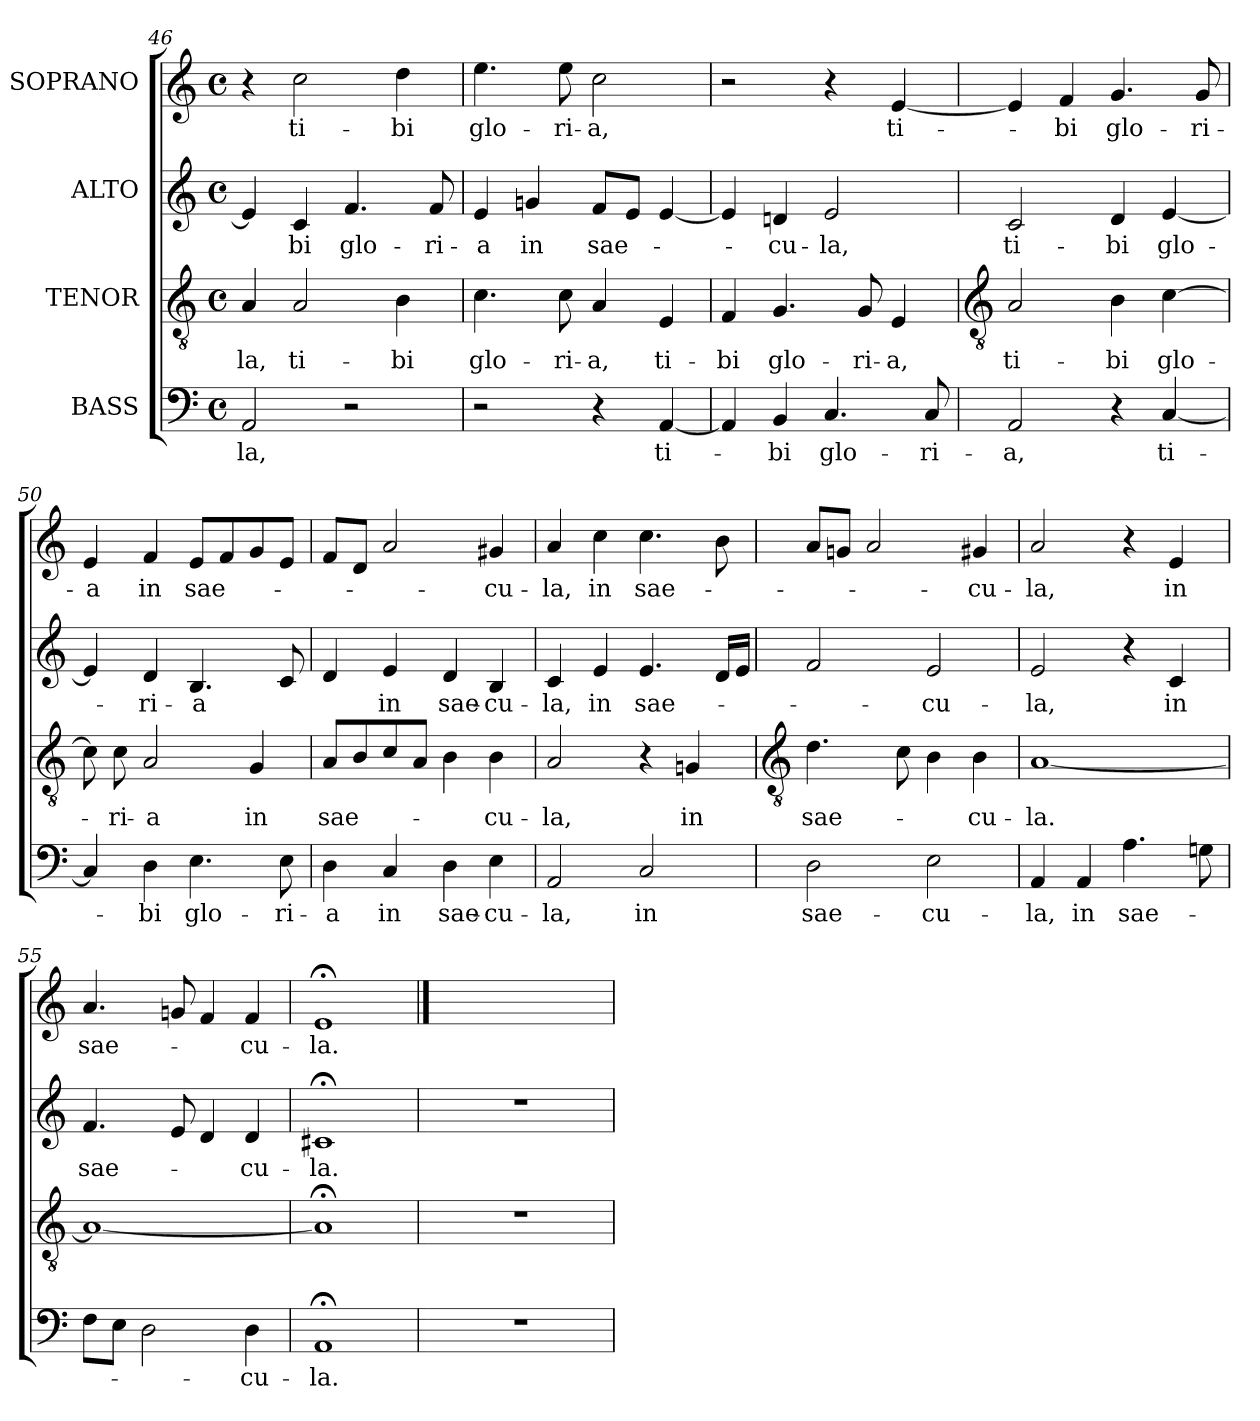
**kern	**text	**kern	**text	**kern	**text	**kern	**text
*part4	*part4	*part3	*part3	*part2	*part2	*part1	*part1
*staff4	*staff4	*staff3	*staff3	*staff2	*staff2	*staff1	*staff1
*I"BASS	*	*I"TENOR	*	*I"ALTO	*	*I"SOPRANO	*
*clefF4	*	*clefGv2	*	*clefG2	*	*clefG2	*
*k[]	*	*k[]	*	*k[]	*	*k[]	*
*C:	*	*C:	*	*C:	*	*C:	*
*M4/4	*	*M4/4	*	*M4/4	*	*M4/4	*
*met(c)	*	*met(c)	*	*met(c)	*	*met(c)	*
=46	=46	=46	=46	=46	=46	=46	=46
!	!LO:LY:b	!	!LO:LY:b	!	!	!	!
2AA/	-la,	4A/	-la,	4e/]	.	4r	.
!	!	!	!LO:LY:b	!	!LO:LY:b	!	!LO:LY:b
.	.	2A/	ti-	4c/	-bi	2cc\	ti-
!	!	!	!	!	!LO:LY:b	!	!
2r	.	.	.	4.f/	glo-	.	.
!	!	!	!LO:LY:b	!	!	!	!LO:LY:b
.	.	4B\	-bi	.	.	4dd\	-bi
!	!	!	!	!	!LO:LY:b	!	!
.	.	.	.	8f/	-ri-	.	.
=47	=47	=47	=47	=47	=47	=47	=47
!	!	!	!LO:LY:b	!	!LO:LY:b	!	!LO:LY:b
2r	.	4.c\	glo-	4e/	-a	4.ee\	glo-
!	!	!	!	!	!LO:LY:b	!	!
.	.	.	.	4gn/	in	.	.
!	!	!	!LO:LY:b	!	!	!	!LO:LY:b
.	.	8c\	-ri-	.	.	8ee\	-ri-
!	!	!	!LO:LY:b	!	!LO:LY:b	!	!LO:LY:b
4r	.	4A/	-a,	8f/L	sae-	2cc\	-a,
.	.	.	.	8e/J	.	.	.
!	!LO:LY:b	!	!LO:LY:b	!	!	!	!
[4AA/	ti-	4E/	ti-	[4e/	.	.	.
=48	=48	=48	=48	=48	=48	=48	=48
!	!	!	!LO:LY:b	!	!	!	!
4AA/]	.	4F/	-bi	4e/]	.	2r	.
!	!LO:LY:b	!	!LO:LY:b	!	!LO:LY:b	!	!
4BB/	-bi	4.G/	glo-	4dn/	-cu-	.	.
!	!LO:LY:b	!	!	!	!LO:LY:b	!	!
4.C/	glo-	.	.	2e/	-la,	4r	.
!	!	!	!LO:LY:b	!	!	!	!
.	.	8G/	-ri-	.	.	.	.
!	!	!	!LO:LY:b	!	!	!	!LO:LY:b
.	.	4E/	-a,	.	.	[4e/	ti-
!	!LO:LY:b	!	!	!	!	!	!
8C/	-ri-	.	.	.	.	.	.
!!LO:LB:g=z
=49	=49	=49	=49	=49	=49	=49	=49
*	*	*clefGv2	*	*	*	*	*
!	!LO:LY:b	!	!LO:LY:b	!	!LO:LY:b	!	!
2AA/	-a,	2A/	ti-	2c/	ti-	4e/]	.
!	!	!	!	!	!	!	!LO:LY:b
.	.	.	.	.	.	4f/	-bi
!	!	!	!LO:LY:b	!	!LO:LY:b	!	!LO:LY:b
4r	.	4B\	-bi	4d/	-bi	4.g/	glo-
!	!LO:LY:b	!	!LO:LY:b	!	!LO:LY:b	!	!
[4C/	ti-	[4c\	glo-	[4e/	glo-	.	.
!	!	!	!	!	!	!	!LO:LY:b
.	.	.	.	.	.	8g/	-ri-
=50	=50	=50	=50	=50	=50	=50	=50
!	!	!	!	!	!	!	!LO:LY:b
4C/]	.	8c\]	.	4e/]	.	4e/	-a
!	!	!	!LO:LY:b	!	!	!	!
.	.	8c\	-ri-	.	.	.	.
!	!LO:LY:b	!	!LO:LY:b	!	!LO:LY:b	!	!LO:LY:b
4D\	-bi	2A/	-a	4d/	-ri-	4f/	in
!	!LO:LY:b	!	!	!	!LO:LY:b	!	!LO:LY:b
4.E\	glo-	.	.	4.B/	-a	8e/L	sae-
.	.	.	.	.	.	8f/	.
!	!	!	!LO:LY:b	!	!	!	!
.	.	4G/	in	.	.	8g/	.
!	!LO:LY:b	!	!	!	!	!	!
8E\	-ri-	.	.	8c/	.	8e/J	.
=51	=51	=51	=51	=51	=51	=51	=51
!	!LO:LY:b	!	!LO:LY:b	!	!	!	!
4D\	-a	8A/L	sae-	4d/	.	8f/L	.
.	.	8B/	.	.	.	8d/J	.
!	!LO:LY:b	!	!	!	!LO:LY:b	!	!
4C/	in	8c/	.	4e/	in	2a/	.
.	.	8A/J	.	.	.	.	.
!	!LO:LY:b	!	!	!	!LO:LY:b	!	!
4D\	sae-	4B\	.	4d/	sae-	.	.
!	!LO:LY:b	!	!LO:LY:b	!	!LO:LY:b	!	!LO:LY:b
4E\	-cu-	4B\	-cu-	4B/	-cu-	4g#X/	-cu-
=52	=52	=52	=52	=52	=52	=52	=52
!	!LO:LY:b	!	!LO:LY:b	!	!LO:LY:b	!	!LO:LY:b
2AA/	-la,	2A/	-la,	4c/	-la,	4a/	-la,
!	!	!	!	!	!LO:LY:b	!	!LO:LY:b
.	.	.	.	4e/	in	4cc\	in
!	!LO:LY:b	!	!	!	!LO:LY:b	!	!LO:LY:b
2C/	in	4r	.	4.e/	sae-	4.cc\	sae-
!	!	!	!LO:LY:b	!	!	!	!
.	.	4Gn/	in	.	.	.	.
.	.	.	.	16d/LL	.	8b\	.
.	.	.	.	16e/JJ	.	.	.
!!LO:LB:g=z
=53	=53	=53	=53	=53	=53	=53	=53
*	*	*clefGv2	*	*	*	*	*
!	!LO:LY:b	!	!LO:LY:b	!	!	!	!
2D\	sae-	4.d\	sae-	2f/	.	8a/L	.
.	.	.	.	.	.	8gn/J	.
.	.	.	.	.	.	2a/	.
.	.	8c\	.	.	.	.	.
!	!LO:LY:b	!	!	!	!LO:LY:b	!	!
2E\	-cu-	4B\	.	2e/	-cu-	.	.
!	!	!	!LO:LY:b	!	!	!	!LO:LY:b
.	.	4B\	-cu-	.	.	4g#X/	-cu-
=54	=54	=54	=54	=54	=54	=54	=54
!	!LO:LY:b	!	!LO:LY:b	!	!LO:LY:b	!	!LO:LY:b
4AA/	-la,	[1A	-la.	2e/	-la,	2a/	-la,
!	!LO:LY:b	!	!	!	!	!	!
4AA/	in	.	.	.	.	.	.
!	!LO:LY:b	!	!	!	!	!	!
4.A\	sae-	.	.	4r	.	4r	.
!	!	!	!	!	!LO:LY:b	!	!LO:LY:b
.	.	.	.	4c/	in	4e/	in
8Gn\	.	.	.	.	.	.	.
=55	=55	=55	=55	=55	=55	=55	=55
!	!	!	!	!	!LO:LY:b	!	!LO:LY:b
8F\L	.	1A_	.	4.f/	sae-	4.a/	sae-
8E\J	.	.	.	.	.	.	.
2D\	.	.	.	.	.	.	.
.	.	.	.	8e/	.	8gn/	.
.	.	.	.	4d/	.	4f/	.
!	!LO:LY:b	!	!	!	!LO:LY:b	!	!LO:LY:b
4D\	-cu-	.	.	4d/	-cu-	4f/	-cu-
=56	=56	=56	=56	=56	=56	=56	=56
!	!LO:LY:b	!	!	!	!LO:LY:b	!	!LO:LY:b
1AA;<	-la.	1A;<]	.	1c#X;<	-la.	1e;<	-la.
=57	==57	=57	==57	=57	==57	==57	==57
1r	.	1r	.	1r	.	4ryy	.
.	.	.	.	.	.	4ryy	.
.	.	.	.	.	.	4ryy	.
.	.	.	.	.	.	4ryy	.
=	=	=	=	=	=	=	=
*-	*-	*-	*-	*-	*-	*-	*-
